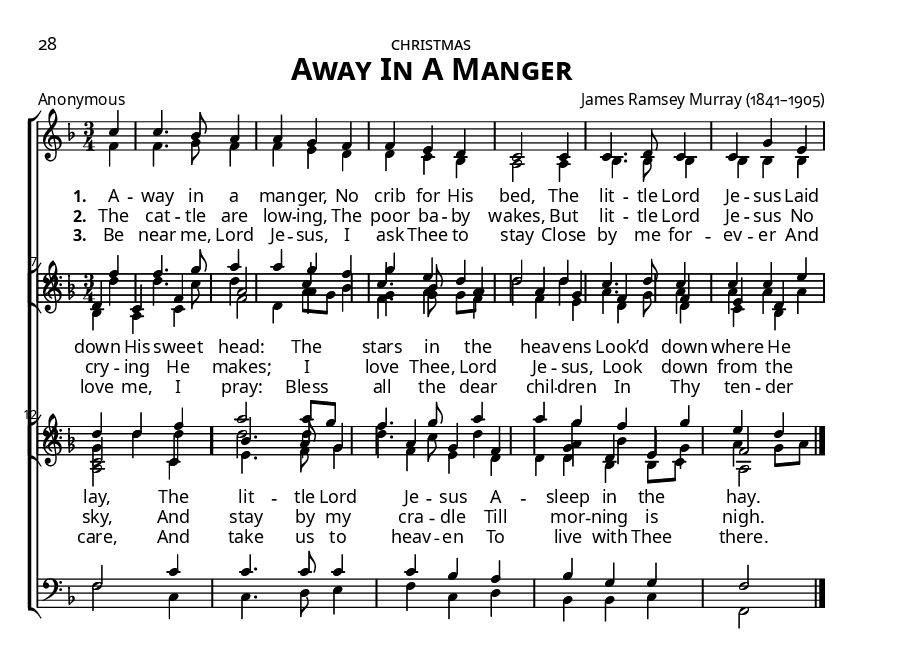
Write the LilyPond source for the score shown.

\version "2.14.2"
\include "util.ly"
\header {
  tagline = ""%\markup { "from" \italic {ChristmasCarolMusic.org}}

    title = \markup{\override #'(font-name . "Garamond Premier Pro Semibold"){ \abs-fontsize #15 \smallCapsOldStyle"Away In A Manger"}}
    poet = \markup\oldStyleNum"Anonymous"
    composer = \markup\oldStyleNum"James Ramsey Murray (1841–1905)"
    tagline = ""%\markup { "from" \italic {ChristmasCarolMusic.org}}
  }
\paper {
  print-all-headers = ##f
  paper-height = 9\in
  paper-width = 6\in
  indent = 0\in
  %system-system-spacing = #'((basic-distance . 10) (padding . 0))
  score-markup-spacing =
    #'((basic-distance . 0)
       (minimum-distance . 0)
       (padding . 0)
       (stretchability . 80))
  system-system-spacing =
    #'((basic-distance . 0)
       (minimum-distance . 0)
       (padding . -10)
       (stretchability . 100))
  markup-system-spacing =
    #'((basic-distance . 0)
       (minimum-distance . 0)
       (padding . 0)
       (stretchability . 0))
  last-bottom-spacing =
    #'((basic-distance . 0)
       (minimum-distance . 0)
       (padding . 0)
       (stretchability . 0))
%{IF_LESSER
  markup-system-spacing #'stretchability = 50
  top-markup-spacing #'stretchability = 30
  last-bottom-spacing #'stretchability = 60
%}%END_IF_LESSER
  ragged-last-bottom = ##t
  ragged-bottom = ##f
  two-sided = ##t
  inner-margin = 0.5\in
  outer-margin = 0.25\in
  top-margin = 0.25\in
  bottom-margin = 0.25\in
  first-page-number = #028
  print-first-page-number = ##t
  headerLine = \markup{\override #'(font-name . "Garamond Premier Pro") \smallCapsOldStyle"christmas"}
  oddHeaderMarkup = \markup\fill-line{
     \override #'(font-name . "Garamond Premier Pro")\abs-fontsize #8.5
     \combine 
        \fill-line{"" \on-the-fly #print-page-number-check-first
        \oldStylePageNum""
        }
        \fill-line{\headerLine}
  }
  evenHeaderMarkup = \markup {
     \override #'(font-name . "Garamond Premier Pro")\abs-fontsize #8.5
     \combine
        \on-the-fly #print-page-number-check-first
        \oldStylePageNum""
        \fill-line{\headerLine}
  }
}
#(set-global-staff-size 13.6) \paper{ #(define fonts (make-pango-font-tree "GoudyOlSt BT" "Garamond Premier Pro" "Garamond Premier Pro" (/ 13.6 20))) }
%8.5x11 #(set-global-staff-size 17.8) \paper{ #(define fonts (make-pango-font-tree "GoudyOlSt BT" "Garamond Premier Pro" "Garamond Premier Pro" (/ 17.8 20))) }
%{IF_LESSER
#(set-global-staff-size 15) \paper{ #(define fonts (make-pango-font-tree "GoudyOlSt BT" "Garamond Premier Pro" "Garamond Premier Pro" (/ 15 20))) }
%}%END_IF_LESSER
global = {
  \key f \major
  \time 3/4
  \autoBeamOff
}

sopMusic = \relative c'' {
  \partial 4 c4 |
  c4. bes8 a4 |
  a g f |
  f e d |
  c2 c4 |
  c4. d8 c4 |
  
  c g' e |
  d c f |
  a2 c4 |
  c4. bes8 a4 |
  \slurDotted a g f |
  
  f e d |
  c2 c4 |
  bes'4. a8 g4 |
  a g f |
  g d e |
  \partial 2 f2 \bar "|."
%{IF_LESSER
\pageBreak
%}%END_IF_LESSER
}
sopWords = \lyricmode {
  
}

altoMusic = \relative c' {
  f4 |
  f4. g8 f4 |
  f e d |
  d c bes |
  a2 a4 |
  bes4. bes8 bes4 |
  
  bes bes bes |
  bes a c |
  f2 a8[ g] |
  f4. g8 f4 |
  f e d |
  
  d c bes |
  a2 c4 |
  e4. f8 g4 |
  f e d |
  d bes bes8[ c] |
  a2 \bar "|."
}
altoWords = \lyricmode {
  \dropLyricsIV
  \set stanza = #"1. "
  A -- way in a man -- ger,
  No crib for His bed,
  The lit -- tle Lord Je -- sus
  Laid down His sweet head:
  The stars in the heav -- ens
  Look’d down where He lay,
  The lit -- tle Lord Je -- sus
  A -- sleep in the hay.
}
altoWordsII = \lyricmode {
  \dropLyricsIV
  \set stanza = #"2. "
  The cat -- tle are low -- ing,
  The poor ba -- by wakes,
  But lit -- tle Lord Je -- sus
  No cry -- ing He makes;
  I love Thee, Lord Je -- sus,
  Look down from the sky,
  And stay by my cra -- dle
  Till mor -- ning is nigh.
}
altoWordsIII = \lyricmode {
  \dropLyricsIV
  \set stanza = #"3. "
  Be near me, Lord Je -- sus,
  I ask Thee to stay
  Close by me for -- ev -- er
  And love me, I pray:
  Bless all the dear chil -- dren
  In Thy ten -- der care,
  And take us to heav -- en
  To live with Thee there.
}
altoWordsIV = \lyricmode {
}

tenorMusic = \relative c {
  a'4 |
  a4. bes8 c4 |
  c bes a |
  bes g f |
  f2 f4 |
  e4. f8 e4 |
  
  e e g |
  f f a |
  c2 c8[ bes] |
  a4. bes8 c4 |
  c bes a |
  
  bes g f |
  f2 c'4 |
  c4. c8 c4 |
  c bes a |
  bes g g |
  f2 \bar "|."
}
tenorWords = \lyricmode {

}

bassMusic = \relative c {
  f4 |
  f4. e8 f4 |
  f,4 c' d |
  bes c bes8[ c] |
  f2 f4 |
  c4. bes8 c4 |
  
  c c c |
  bes f' f |
  f2 f4 |
  f4. e8 f4 |
  f, c' d |
  
  bes c bes8[ c] |
  f2 c4 |
  c4. d8 e4 |
  f c d |
  bes bes c4 |
  f,2 \bar "|."
}
bassWords = \lyricmode {

}

\score {
  <<
   \new ChoirStaff <<
%    \new Lyrics = sopranos \with { \override VerticalAxisGroup #'nonstaff-relatedstaff-spacing = #'((basic-distance . 1)) }
    \new Staff = women <<
      \new Voice = "sopranos" { \voiceOne << \global \sopMusic >> }
      \new Voice = "altos" { \voiceTwo << \global \altoMusic >> }
    >>
    \new Lyrics \with { alignAboveContext = #"women" } \lyricsto "sopranos" \sopWords
    \new Lyrics = "altosIV"  \with { alignBelowContext = #"women" } \lyricsto "sopranos" \altoWordsIV
    \new Lyrics = "altosIII"  \with { alignBelowContext = #"women" } \lyricsto "sopranos" \altoWordsIII
    \new Lyrics = "altosII"  \with { alignBelowContext = #"women" } \lyricsto "sopranos" \altoWordsII
    \new Lyrics = "altos"  \with { alignBelowContext = #"women" } \lyricsto "sopranos" \altoWords
   \new Staff = men <<
      \clef bass
      \new Voice = "tenors" { \voiceOne << \global \tenorMusic >> }
      \new Voice = "basses" { \voiceTwo << \global \bassMusic >> }
    >>
    \new Lyrics \with { alignAboveContext = #"men" \override VerticalAxisGroup #'nonstaff-relatedstaff-spacing = #'((basic-distance . 1)) } \lyricsto "tenors" \tenorWords
    \new Lyrics \with { alignBelowContext = #"men" \override VerticalAxisGroup #'nonstaff-relatedstaff-spacing = #'((basic-distance . 1)) } \lyricsto "basses" \bassWords
  >>
%    \new PianoStaff << \new Staff { \new Voice { \pianoRH } } \new Staff { \clef "bass" \pianoLH } >>
  >>
  \layout {
    %#(layout-set-staff-size 13)
    #(define fonts (make-pango-font-tree "GoudyOlSt BT" "Garamond Premier Pro" "Garamond Premier Pro" (/ 14 20)))
    %8.5x11 #(define fonts (make-pango-font-tree "GoudyOlSt BT" "Garamond Premier Pro" "Garamond Premier Pro" (/ 17.8 20)))
%{IF_LESSER
#(define fonts (make-pango-font-tree "GoudyOlSt BT" "Garamond Premier Pro" "Garamond Premier Pro" (/ 15 20)))
%}%END_IF_LESSER
    \context {
      \Score
      \override SpacingSpanner #'base-shortest-duration = #(ly:make-moment 1 2)
      \override SpacingSpanner #'common-shortest-duration = #(ly:make-moment 1 2)
    }
    \context {
      % Remove all empty staves
      % \Staff \RemoveEmptyStaves \override VerticalAxisGroup #'remove-first = ##t
    }
  }
  
  \midi {
    \tempo 4 = 90
    \set Staff.midiInstrument = "flute"
  
    \context {
      \Voice
      \remove "Dynamic_performer"
    }
  }
}
